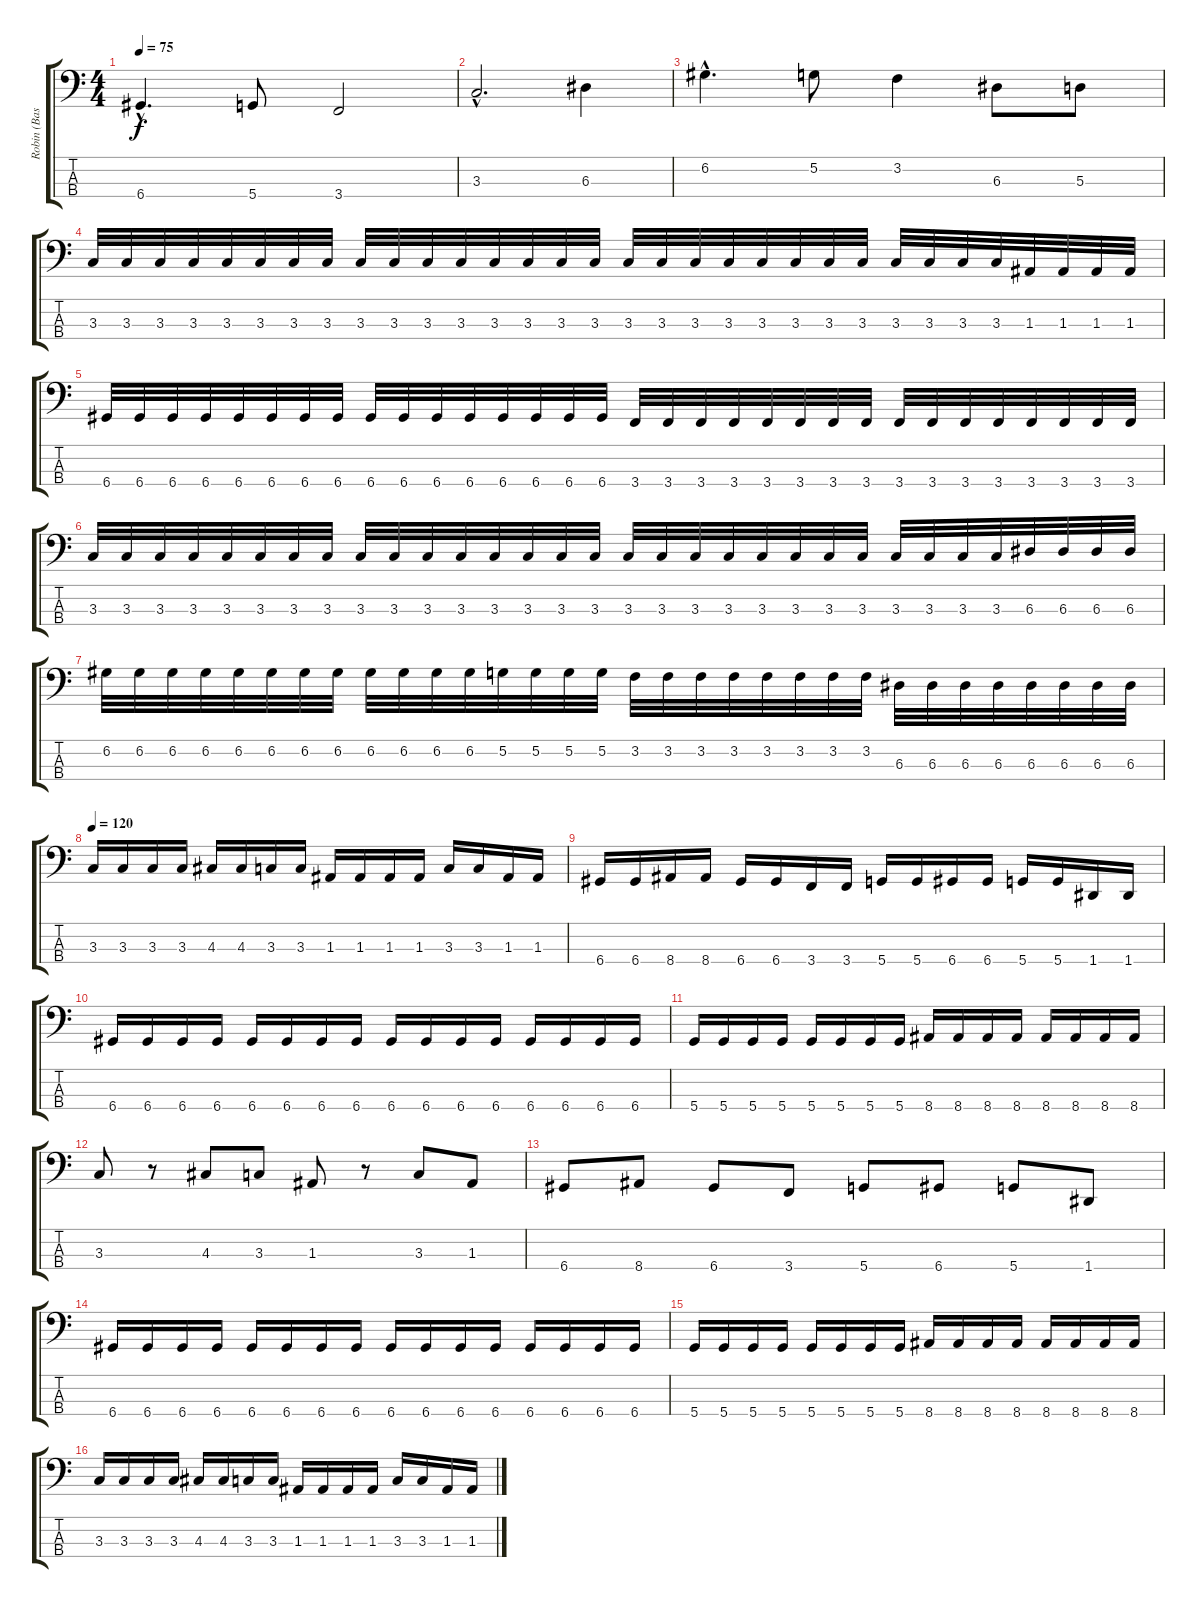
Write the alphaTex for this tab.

\track ("Robin (Bass)" "Robin (Bas") {instrument electricbassfinger}
\staff {score tabs}
\tuning (G2 D2 A1 D1) {hide}
\ts (4 4)
\tempo 75
\clef f4
\ks c
6.4{hac}.4{d dy f} 5.4.8 3.4.2 |
3.3{hac}.2{d} 6.3.4 |
6.2{hac}.4{d} 5.2.8 3.2.4 6.3.8 5.3.8 |
3.3.32 3.3.32 3.3.32 3.3.32 3.3.32 3.3.32 3.3.32 3.3.32 3.3.32 3.3.32 3.3.32 3.3.32 3.3.32 3.3.32 3.3.32 3.3.32 3.3.32 3.3.32 3.3.32 3.3.32 3.3.32 3.3.32 3.3.32 3.3.32 3.3.32 3.3.32 3.3.32 3.3.32 1.3.32 1.3.32 1.3.32 1.3.32 |
6.4.32 6.4.32 6.4.32 6.4.32 6.4.32 6.4.32 6.4.32 6.4.32 6.4.32 6.4.32 6.4.32 6.4.32 6.4.32 6.4.32 6.4.32 6.4.32 3.4.32 3.4.32 3.4.32 3.4.32 3.4.32 3.4.32 3.4.32 3.4.32 3.4.32 3.4.32 3.4.32 3.4.32 3.4.32 3.4.32 3.4.32 3.4.32 |
3.3.32 3.3.32 3.3.32 3.3.32 3.3.32 3.3.32 3.3.32 3.3.32 3.3.32 3.3.32 3.3.32 3.3.32 3.3.32 3.3.32 3.3.32 3.3.32 3.3.32 3.3.32 3.3.32 3.3.32 3.3.32 3.3.32 3.3.32 3.3.32 3.3.32 3.3.32 3.3.32 3.3.32 6.3.32 6.3.32 6.3.32 6.3.32 |
6.2.32 6.2.32 6.2.32 6.2.32 6.2.32 6.2.32 6.2.32 6.2.32 6.2.32 6.2.32 6.2.32 6.2.32 5.2.32 5.2.32 5.2.32 5.2.32 3.2.32 3.2.32 3.2.32 3.2.32 3.2.32 3.2.32 3.2.32 3.2.32 6.3.32 6.3.32 6.3.32 6.3.32 6.3.32 6.3.32 6.3.32 6.3.32 |
\tempo 120
3.3.16 3.3.16 3.3.16 3.3.16 4.3.16 4.3.16 3.3.16 3.3.16 1.3.16 1.3.16 1.3.16 1.3.16 3.3.16 3.3.16 1.3.16 1.3.16 |
6.4.16 6.4.16 8.4.16 8.4.16 6.4.16 6.4.16 3.4.16 3.4.16 5.4.16 5.4.16 6.4.16 6.4.16 5.4.16 5.4.16 1.4.16 1.4.16 |
6.4.16 6.4.16 6.4.16 6.4.16 6.4.16 6.4.16 6.4.16 6.4.16 6.4.16 6.4.16 6.4.16 6.4.16 6.4.16 6.4.16 6.4.16 6.4.16 |
5.4.16 5.4.16 5.4.16 5.4.16 5.4.16 5.4.16 5.4.16 5.4.16 8.4.16 8.4.16 8.4.16 8.4.16 8.4.16 8.4.16 8.4.16 8.4.16 |
3.3.8 r.8 4.3.8 3.3.8 1.3.8 r.8 3.3.8 1.3.8 |
6.4.8 8.4.8 6.4.8 3.4.8 5.4.8 6.4.8 5.4.8 1.4.8 |
6.4.16 6.4.16 6.4.16 6.4.16 6.4.16 6.4.16 6.4.16 6.4.16 6.4.16 6.4.16 6.4.16 6.4.16 6.4.16 6.4.16 6.4.16 6.4.16 |
5.4.16 5.4.16 5.4.16 5.4.16 5.4.16 5.4.16 5.4.16 5.4.16 8.4.16 8.4.16 8.4.16 8.4.16 8.4.16 8.4.16 8.4.16 8.4.16 |
3.3.16 3.3.16 3.3.16 3.3.16 4.3.16 4.3.16 3.3.16 3.3.16 1.3.16 1.3.16 1.3.16 1.3.16 3.3.16 3.3.16 1.3.16 1.3.16
